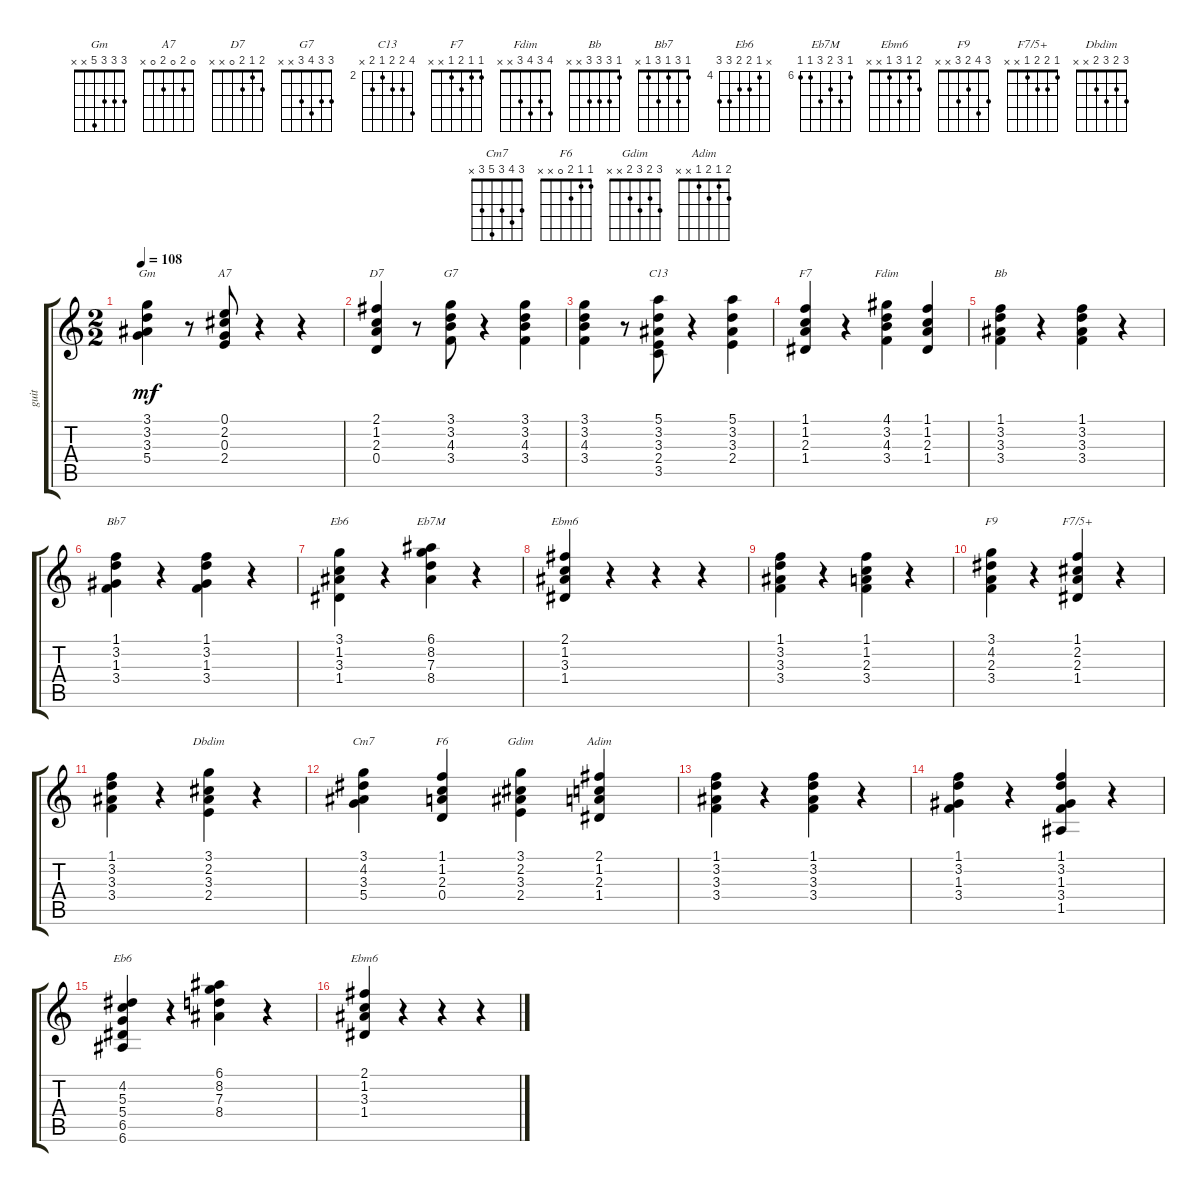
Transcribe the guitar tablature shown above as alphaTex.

\track ("guit" "guit") {instrument electricguitarjazz}
\staff {score tabs}
\tuning (E4 B3 G3 D3 A2 E2) {hide}
\chord ("Gm" 3 3 3 5 x x)
\chord ("A7" 0 2 0 2 0 x)
\chord ("D7" 2 1 2 0 x x)
\chord ("G7" 3 3 4 3 x x)
\chord ("C13" 5 3 3 2 3 x) {firstfret 2}
\chord ("F7" 1 1 2 1 x x)
\chord ("Fdim" 4 3 4 3 x x)
\chord ("Bb" 1 3 3 3 x x)
\chord ("Bb7" 1 3 1 3 1 x)
\chord ("Eb6" 3 1 3 1 x x)
\chord ("Eb7M" 6 8 7 8 6 6) {firstfret 6}
\chord ("Ebm6" 2 1 3 1 1 x)
\chord ("F9" 3 4 2 3 x x)
\chord ("F7/5+" 1 2 2 1 x x)
\chord ("Dbdim" 3 2 3 2 x x)
\chord ("Cm7" 3 4 3 5 3 x)
\chord ("F6" 1 1 2 0 x x)
\chord ("Gdim" 3 2 3 2 x x)
\chord ("Adim" 2 1 2 1 x x)
\chord ("Eb6" x 4 5 5 6 6) {firstfret 4}
\chord ("Ebm6" 2 1 3 1 x x)
\ts (2 2)
\tempo 108
\clef g2
\ks c
(3.1 3.2 3.3 5.4).4{ch "Gm" dy mf} r.8 (0.1 2.2 0.3 2.4).8{ch "A7"} r.4 r.4 |
(2.1 1.2 2.3 0.4).4{ch "D7"} r.8 (3.1 3.2 4.3 3.4).8{ch "G7"} r.4 (3.1 3.2 4.3 3.4).4 |
(3.1 3.2 4.3 3.4).4 r.8 (5.1 3.2 3.3 2.4 3.5).8{ch "C13"} r.4 (5.1 3.2 3.3 2.4).4 |
(1.1 1.2 2.3 1.4).4{ch "F7"} r.4 (4.1 3.2 4.3 3.4).4{ch "Fdim"} (1.1 1.2 2.3 1.4).4 |
(1.1 3.2 3.3 3.4).4{ch "Bb"} r.4 (1.1 3.2 3.3 3.4).4 r.4 |
(1.1 3.2 1.3 3.4).4{ch "Bb7"} r.4 (1.1 3.2 1.3 3.4).4 r.4 |
(3.1 1.2 3.3 1.4).4{ch "Eb6"} r.4 (6.1 8.2 7.3 8.4).4{ch "Eb7M"} r.4 |
(2.1 1.2 3.3 1.4).4{ch "Ebm6"} r.4 r.4 r.4 |
(1.1 3.2 3.3 3.4).4 r.4 (1.1 1.2 2.3 3.4).4 r.4 |
(3.1 4.2 2.3 3.4).4{ch "F9"} r.4 (1.1 2.2 2.3 1.4).4{ch "F7/5+"} r.4 |
(1.1 3.2 3.3 3.4).4 r.4 (3.1 2.2 3.3 2.4).4{ch "Dbdim"} r.4 |
(3.1 4.2 3.3 5.4).4{ch "Cm7"} (1.1 1.2 2.3 0.4).4{ch "F6"} (3.1 2.2 3.3 2.4).4{ch "Gdim"} (2.1 1.2 2.3 1.4).4{ch "Adim"} |
(1.1 3.2 3.3 3.4).4 r.4 (1.1 3.2 3.3 3.4).4 r.4 |
(1.1 3.2 1.3 3.4).4 r.4 (1.1 3.2 1.3 3.4 1.5).4 r.4 |
(4.2 5.3 5.4 6.5 6.6).4{ch "Eb6"} r.4 (6.1 8.2 7.3 8.4).4 r.4 |
(2.1 1.2 3.3 1.4).4{ch "Ebm6"} r.4 r.4 r.4
